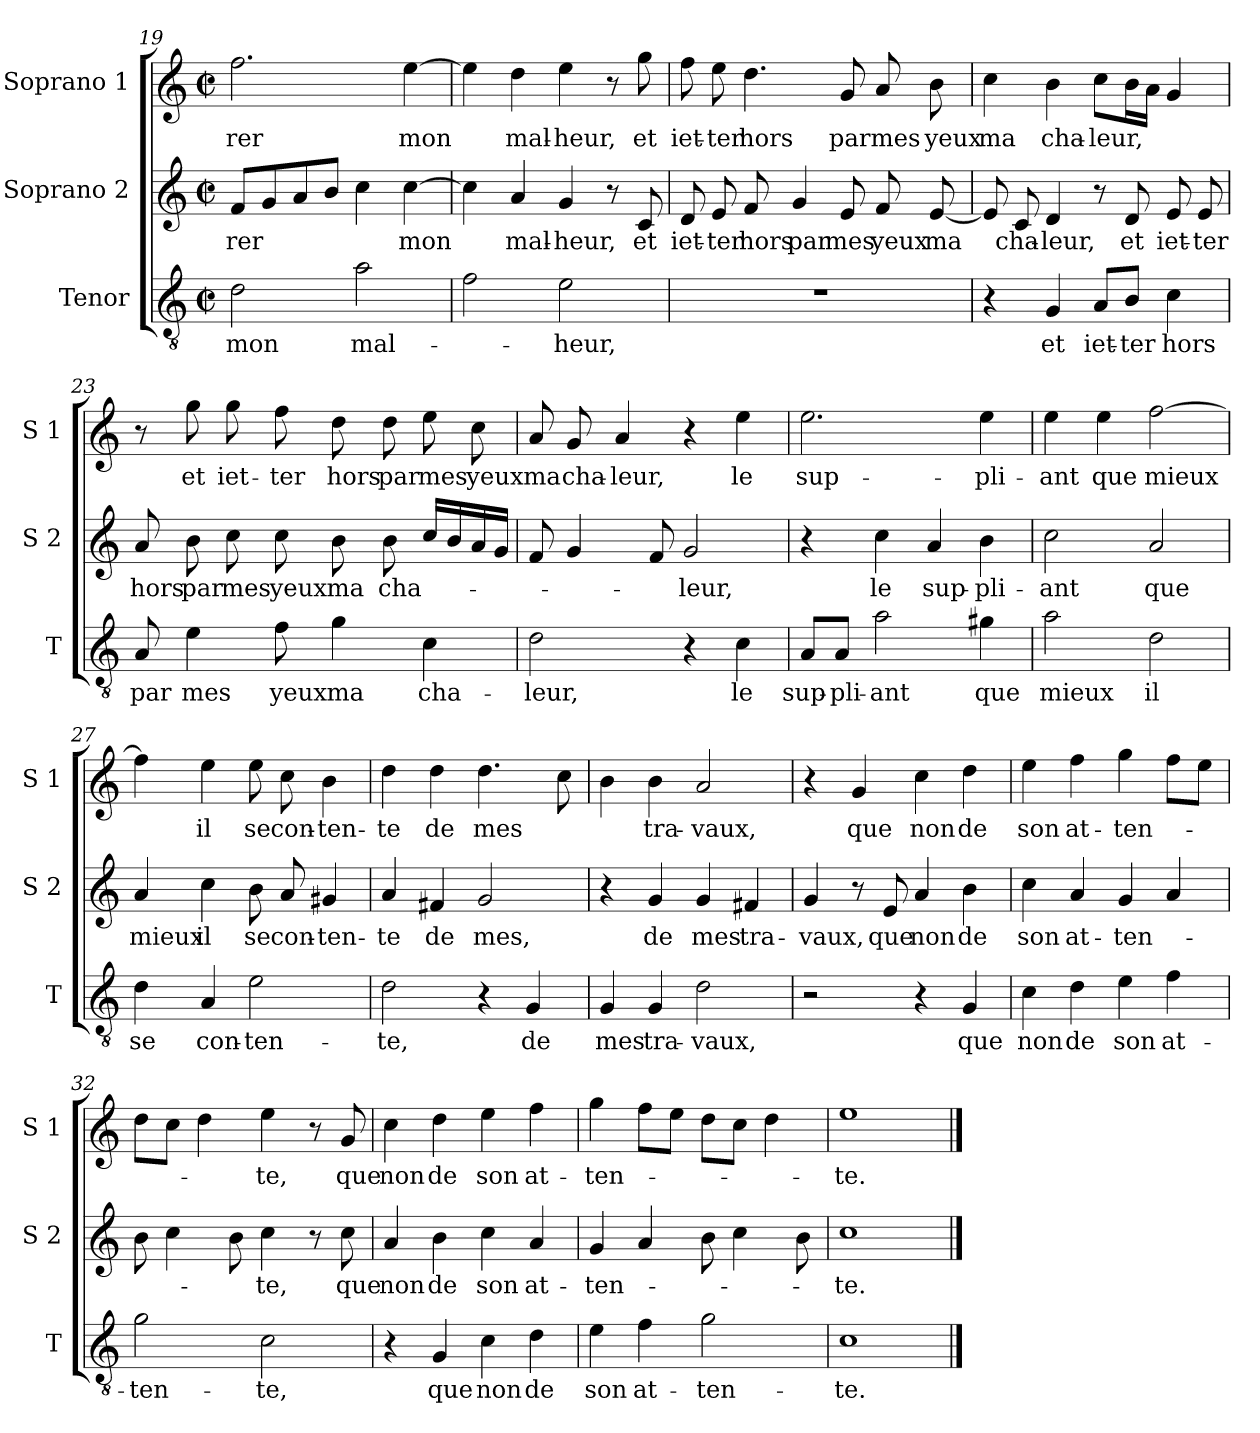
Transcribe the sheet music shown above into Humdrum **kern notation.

**kern	**text	**kern	**text	**kern	**text
*part3	*part3	*part2	*part2	*part1	*part1
*staff3	*staff3	*staff2	*staff2	*staff1	*staff1
*I"Tenor	*	*I"Soprano 2	*	*I"Soprano 1	*
*I'T	*	*I'S 2	*	*I'S 1	*
*clefGv2	*	*clefG2	*	*clefG2	*
*k[]	*	*k[]	*	*k[]	*
*C:	*	*C:	*	*C:	*
*M2/2	*	*M2/2	*	*M2/2	*
*met(c|)	*	*met(c|)	*	*met(c|)	*
=19	=19	=19	=19	=19	=19
!	!LO:LY:b	!	!LO:LY:b	!	!LO:LY:b
2d\	mon	8f/L	-rer	2.ff\	-rer
.	.	8g/	.	.	.
.	.	8a/	.	.	.
.	.	8b/J	.	.	.
!	!LO:LY:b	!	!	!	!
2a\	mal-	4cc\	.	.	.
!	!	!	!LO:LY:b	!	!LO:LY:b
.	.	[4cc\	mon	[4ee\	mon
=20	=20	=20	=20	=20	=20
2f\	.	4cc\]	.	4ee\]	.
!	!	!	!LO:LY:b	!	!LO:LY:b
.	.	4a/	mal-	4dd\	mal-
!	!LO:LY:b	!	!LO:LY:b	!	!LO:LY:b
2e\	-heur,	4g/	-heur,	4ee\	-heur,
.	.	8r	.	8r	.
!	!	!	!LO:LY:b	!	!LO:LY:b
.	.	8c/	et	8gg\	et
=21	=21	=21	=21	=21	=21
!	!	!	!LO:LY:b	!	!LO:LY:b
1r	.	8d/	iet-	8ff\	iet-
!	!	!	!LO:LY:b	!	!LO:LY:b
.	.	8e/	-ter	8ee\	-ter
!	!	!	!LO:LY:b	!	!LO:LY:b
.	.	8f/	hors	4.dd\	hors
!	!	!	!LO:LY:b	!	!
.	.	4g/	par	.	.
!	!	!	!LO:LY:b	!	!LO:LY:b
.	.	8e/	mes	8g/	par
!	!	!	!LO:LY:b	!	!LO:LY:b
.	.	8f/	yeux	8a/	mes
!	!	!	!LO:LY:b	!	!LO:LY:b
.	.	[8e/	ma	8b\	yeux
!!LO:LB:g=z
=22	=22	=22	=22	=22	=22
!	!	!	!	!	!LO:LY:b
4r	.	8e/]	.	4cc\	ma
!	!	!	!LO:LY:b	!	!
.	.	8c/	cha-	.	.
!	!LO:LY:b	!	!LO:LY:b	!	!LO:LY:b
4G/	et	4d/	-leur,	4b\	cha-
!	!LO:LY:b	!	!	!	!LO:LY:b
8A/L	iet-	8r	.	8cc\L	-leur,
!	!LO:LY:b	!	!LO:LY:b	!	!
8B/J	-ter	8d/	et	16b\L	.
.	.	.	.	16a\JJ	.
!	!LO:LY:b	!	!LO:LY:b	!	!
4c\	hors	8e/	iet-	4g/	.
!	!	!	!LO:LY:b	!	!
.	.	8e/	-ter	.	.
=23	=23	=23	=23	=23	=23
!	!LO:LY:b	!	!LO:LY:b	!	!
8A/	par	8a/	hors	8r	.
!	!LO:LY:b	!	!LO:LY:b	!	!LO:LY:b
4e\	mes	8b\	par	8gg\	et
!	!	!	!LO:LY:b	!	!LO:LY:b
.	.	8cc\	mes	8gg\	iet-
!	!LO:LY:b	!	!LO:LY:b	!	!LO:LY:b
8f\	yeux	8cc\	yeux	8ff\	-ter
!	!LO:LY:b	!	!LO:LY:b	!	!LO:LY:b
4g\	ma	8b\	ma	8dd\	hors
!	!	!	!LO:LY:b	!	!LO:LY:b
.	.	8b\	cha-	8dd\	par
!	!LO:LY:b	!	!	!	!LO:LY:b
4c\	cha-	16cc/LL	.	8ee\	mes
.	.	16b/	.	.	.
!	!	!	!	!	!LO:LY:b
.	.	16a/	.	8cc\	yeux
.	.	16g/JJ	.	.	.
=24	=24	=24	=24	=24	=24
!	!LO:LY:b	!	!	!	!LO:LY:b
2d\	-leur,	8f/	.	8a/	ma
!	!	!	!	!	!LO:LY:b
.	.	4g/	.	8g/	cha-
!	!	!	!	!	!LO:LY:b
.	.	.	.	4a/	-leur,
.	.	8f/	.	.	.
!	!	!	!LO:LY:b	!	!
4r	.	2g/	-leur,	4r	.
!	!LO:LY:b	!	!	!	!LO:LY:b
4c\	le	.	.	4ee\	le
=25	=25	=25	=25	=25	=25
!	!LO:LY:b	!	!	!	!LO:LY:b
8A/L	sup-	4r	.	2.ee\	sup-
!	!LO:LY:b	!	!	!	!
8A/J	-pli-	.	.	.	.
!	!LO:LY:b	!	!LO:LY:b	!	!
2a\	-ant	4cc\	le	.	.
!	!	!	!LO:LY:b	!	!
.	.	4a/	sup-	.	.
!	!LO:LY:b	!	!LO:LY:b	!	!LO:LY:b
4g#X\	que	4b\	-pli-	4ee\	-pli-
!!LO:LB:g=z
=26	=26	=26	=26	=26	=26
!	!LO:LY:b	!	!LO:LY:b	!	!LO:LY:b
2a\	mieux	2cc\	-ant	4ee\	-ant
!	!	!	!	!	!LO:LY:b
.	.	.	.	4ee\	que
!	!LO:LY:b	!	!LO:LY:b	!	!LO:LY:b
2d\	il	2a/	que	[2ff\	mieux
=27	=27	=27	=27	=27	=27
!	!LO:LY:b	!	!LO:LY:b	!	!
4d\	se	4a/	mieux	4ff\]	.
!	!LO:LY:b	!	!LO:LY:b	!	!LO:LY:b
4A/	con-	4cc\	il	4ee\	il
!	!LO:LY:b	!	!LO:LY:b	!	!LO:LY:b
2e\	-ten-	8b\	se	8ee\	se
!	!	!	!LO:LY:b	!	!LO:LY:b
.	.	8a/	con-	8cc\	con-
!	!	!	!LO:LY:b	!	!LO:LY:b
.	.	4g#X/	-ten-	4b\	-ten-
=28	=28	=28	=28	=28	=28
!	!LO:LY:b	!	!LO:LY:b	!	!LO:LY:b
2d\	-te,	4a/	-te	4dd\	-te
!	!	!	!LO:LY:b	!	!LO:LY:b
.	.	4f#X/	de	4dd\	de
!	!	!	!LO:LY:b	!	!LO:LY:b
4r	.	2g/	mes,	4.dd\	mes
!	!LO:LY:b	!	!	!	!
4G/	de	.	.	.	.
.	.	.	.	8cc\	.
=29	=29	=29	=29	=29	=29
!	!LO:LY:b	!	!	!	!
4G/	mes	4r	.	4b\	.
!	!LO:LY:b	!	!LO:LY:b	!	!LO:LY:b
4G/	tra-	4g/	de	4b\	tra-
!	!LO:LY:b	!	!LO:LY:b	!	!LO:LY:b
2d\	-vaux,	4g/	mes	2a/	-vaux,
!	!	!	!LO:LY:b	!	!
.	.	4f#X/	tra-	.	.
=30	=30	=30	=30	=30	=30
!	!	!	!LO:LY:b	!	!
2r	.	4g/	-vaux,	4r	.
!	!	!	!	!	!LO:LY:b
.	.	8r	.	4g/	que
!	!	!	!LO:LY:b	!	!
.	.	8e/	que	.	.
!	!	!	!LO:LY:b	!	!LO:LY:b
4r	.	4a/	non	4cc\	non
!	!LO:LY:b	!	!LO:LY:b	!	!LO:LY:b
4G/	que	4b\	de	4dd\	de
!!LO:LB:g=z
=31	=31	=31	=31	=31	=31
!	!LO:LY:b	!	!LO:LY:b	!	!LO:LY:b
4c\	non	4cc\	son	4ee\	son
!	!LO:LY:b	!	!LO:LY:b	!	!LO:LY:b
4d\	de	4a/	at-	4ff\	at-
!	!LO:LY:b	!	!LO:LY:b	!	!LO:LY:b
4e\	son	4g/	-ten-	4gg\	-ten-
!	!LO:LY:b	!	!	!	!
4f\	at-	4a/	.	8ff\L	.
.	.	.	.	8ee\J	.
=32	=32	=32	=32	=32	=32
!	!LO:LY:b	!	!	!	!
2g\	-ten-	8b\	.	8dd\L	.
.	.	4cc\	.	8cc\J	.
.	.	.	.	4dd\	.
.	.	8b\	.	.	.
!	!LO:LY:b	!	!LO:LY:b	!	!LO:LY:b
2c\	-te,	4cc\	-te,	4ee\	-te,
.	.	8r	.	8r	.
!	!	!	!LO:LY:b	!	!LO:LY:b
.	.	8cc\	que	8g/	que
=33	=33	=33	=33	=33	=33
!	!	!	!LO:LY:b	!	!LO:LY:b
4r	.	4a/	non	4cc\	non
!	!LO:LY:b	!	!LO:LY:b	!	!LO:LY:b
4G/	que	4b\	de	4dd\	de
!	!LO:LY:b	!	!LO:LY:b	!	!LO:LY:b
4c\	non	4cc\	son	4ee\	son
!	!LO:LY:b	!	!LO:LY:b	!	!LO:LY:b
4d\	de	4a/	at-	4ff\	at-
=34	=34	=34	=34	=34	=34
!	!LO:LY:b	!	!LO:LY:b	!	!LO:LY:b
4e\	son	4g/	-ten-	4gg\	-ten-
!	!LO:LY:b	!	!	!	!
4f\	at-	4a/	.	8ff\L	.
.	.	.	.	8ee\J	.
!	!LO:LY:b	!	!	!	!
2g\	-ten-	8b\	.	8dd\L	.
.	.	4cc\	.	8cc\J	.
.	.	.	.	4dd\	.
.	.	8b\	.	.	.
=35	=35	=35	=35	=35	=35
!	!LO:LY:b	!	!LO:LY:b	!	!LO:LY:b
1c	-te.	1cc	-te.	1ee	-te.
==	==	==	==	==	==
*-	*-	*-	*-	*-	*-
